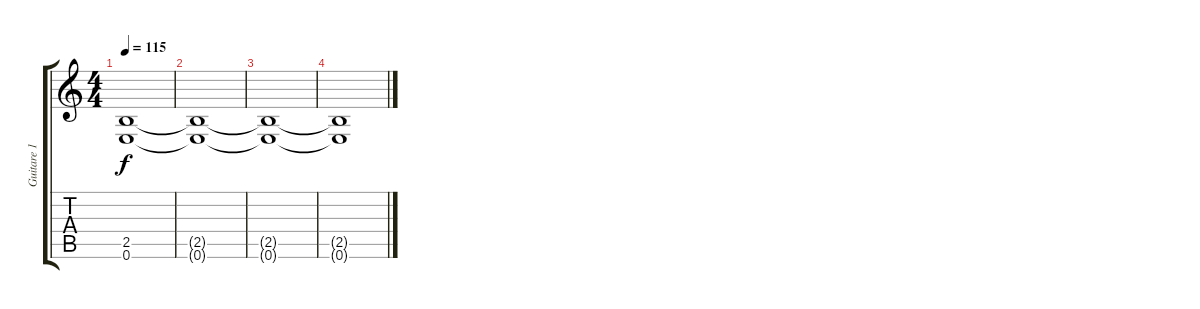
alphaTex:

\track ("Guitare 1" "Guitare 1") {instrument distortionguitar}
\staff {score tabs}
\tuning (E4 B3 G3 D3 A2 E2) {hide}
\ts (4 4)
\tempo 115
\clef g2
\ks c
(2.5{t} 0.6{t}).1{dy f} |
(2.5{t} 0.6{t}).1 |
(2.5{t} 0.6{t}).1 |
(2.5{t} 0.6{t}).1
